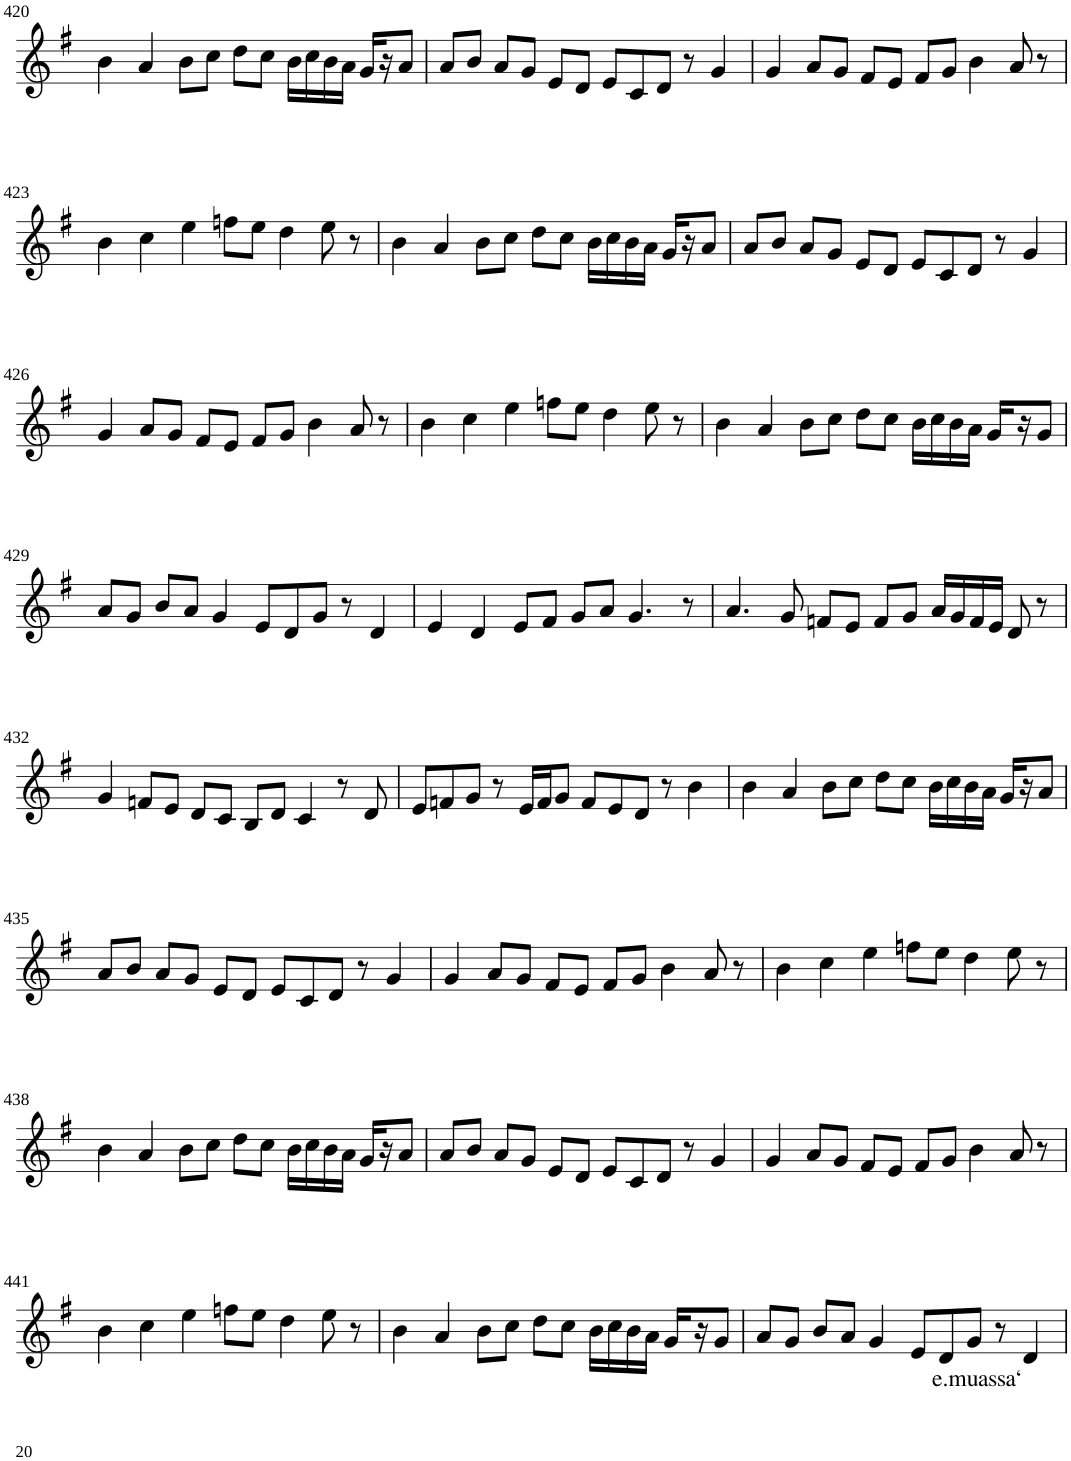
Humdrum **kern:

**kern	**text
*part1	*part1
*staff1	*staff1
*I"Violin	*
!!LO:PB:g=z
*clefG2	*
*k[f#]	*
*G:	*
*M6/4	*
=420	=420
4b\	.
4a/	.
8b\L	.
8cc\J	.
8dd\L	.
8cc\J	.
16b\LL	.
16cc\	.
16b\	.
16a\JJ	.
16g/LL	.
16r	.
8a/J	.
=421	=421
8a/L	.
8b/J	.
8a/L	.
8g/J	.
8e/L	.
8d/J	.
8e/L	.
8c/	.
8d/J	.
8r	.
4g/	.
=422	=422
4g/	.
8a/L	.
8g/J	.
8f#/L	.
8e/J	.
8f#/L	.
8g/J	.
4b\	.
8a/	.
8r	.
!!LO:LB:g=z
=423	=423
4b\	.
4cc\	.
4ee\	.
8ffn\L	.
8ee\J	.
4dd\	.
8ee\	.
8r	.
=424	=424
4b\	.
4a/	.
8b\L	.
8cc\J	.
8dd\L	.
8cc\J	.
16b\LL	.
16cc\	.
16b\	.
16a\JJ	.
16g/LL	.
16r	.
8a/J	.
=425	=425
8a/L	.
8b/J	.
8a/L	.
8g/J	.
8e/L	.
8d/J	.
8e/L	.
8c/	.
8d/J	.
8r	.
4g/	.
!!LO:LB:g=z
=426	=426
4g/	.
8a/L	.
8g/J	.
8f#/L	.
8e/J	.
8f#/L	.
8g/J	.
4b\	.
8a/	.
8r	.
=427	=427
4b\	.
4cc\	.
4ee\	.
8ffn\L	.
8ee\J	.
4dd\	.
8ee\	.
8r	.
=428	=428
4b\	.
4a/	.
8b\L	.
8cc\J	.
8dd\L	.
8cc\J	.
16b\LL	.
16cc\	.
16b\	.
16a\JJ	.
16g/LL	.
16r	.
8g/J	.
!!LO:LB:g=z
=429	=429
8a/L	.
8g/J	.
8b/L	.
8a/J	.
4g/	.
8e/L	.
8d/	.
8g/J	.
8r	.
4d/	.
=430	=430
4e/	.
4d/	.
8e/L	.
8f#/J	.
8g/L	.
8a/J	.
4.g/	.
8r	.
=431	=431
4.a/	.
8g/	.
8fn/L	.
8e/J	.
8f/L	.
8g/J	.
16a/LL	.
16g/	.
16f/	.
16e/JJ	.
8d/	.
8r	.
!!LO:LB:g=z
=432	=432
4g/	.
8fn/L	.
8e/J	.
8d/L	.
8c/J	.
8B/L	.
8d/J	.
4c/	.
8r	.
8d/	.
=433	=433
8e/L	.
8fn/	.
8g/J	.
8r	.
16e/LL	.
16f/J	.
8g/J	.
8f/L	.
8e/	.
8d/J	.
8r	.
4b\	.
=434	=434
4b\	.
4a/	.
8b\L	.
8cc\J	.
8dd\L	.
8cc\J	.
16b\LL	.
16cc\	.
16b\	.
16a\JJ	.
16g/LL	.
16r	.
8a/J	.
!!LO:LB:g=z
=435	=435
8a/L	.
8b/J	.
8a/L	.
8g/J	.
8e/L	.
8d/J	.
8e/L	.
8c/	.
8d/J	.
8r	.
4g/	.
=436	=436
4g/	.
8a/L	.
8g/J	.
8f#/L	.
8e/J	.
8f#/L	.
8g/J	.
4b\	.
8a/	.
8r	.
=437	=437
4b\	.
4cc\	.
4ee\	.
8ffn\L	.
8ee\J	.
4dd\	.
8ee\	.
8r	.
!!LO:LB:g=z
=438	=438
4b\	.
4a/	.
8b\L	.
8cc\J	.
8dd\L	.
8cc\J	.
16b\LL	.
16cc\	.
16b\	.
16a\JJ	.
16g/LL	.
16r	.
8a/J	.
=439	=439
8a/L	.
8b/J	.
8a/L	.
8g/J	.
8e/L	.
8d/J	.
8e/L	.
8c/	.
8d/J	.
8r	.
4g/	.
=440	=440
4g/	.
8a/L	.
8g/J	.
8f#/L	.
8e/J	.
8f#/L	.
8g/J	.
4b\	.
8a/	.
8r	.
!!LO:LB:g=z
=441	=441
4b\	.
4cc\	.
4ee\	.
8ffn\L	.
8ee\J	.
4dd\	.
8ee\	.
8r	.
=442	=442
4b\	.
4a/	.
8b\L	.
8cc\J	.
8dd\L	.
8cc\J	.
16b\LL	.
16cc\	.
16b\	.
16a\JJ	.
16g/LL	.
16r	.
8g/J	.
=443	=443
8a/L	.
8g/J	.
8b/L	.
8a/J	.
4g/	.
8e/L	.
8d/	.
!	!LO:LY:b
8g/J	e.muassa‘
8r	.
4d/	.
=	=
*-	*-
